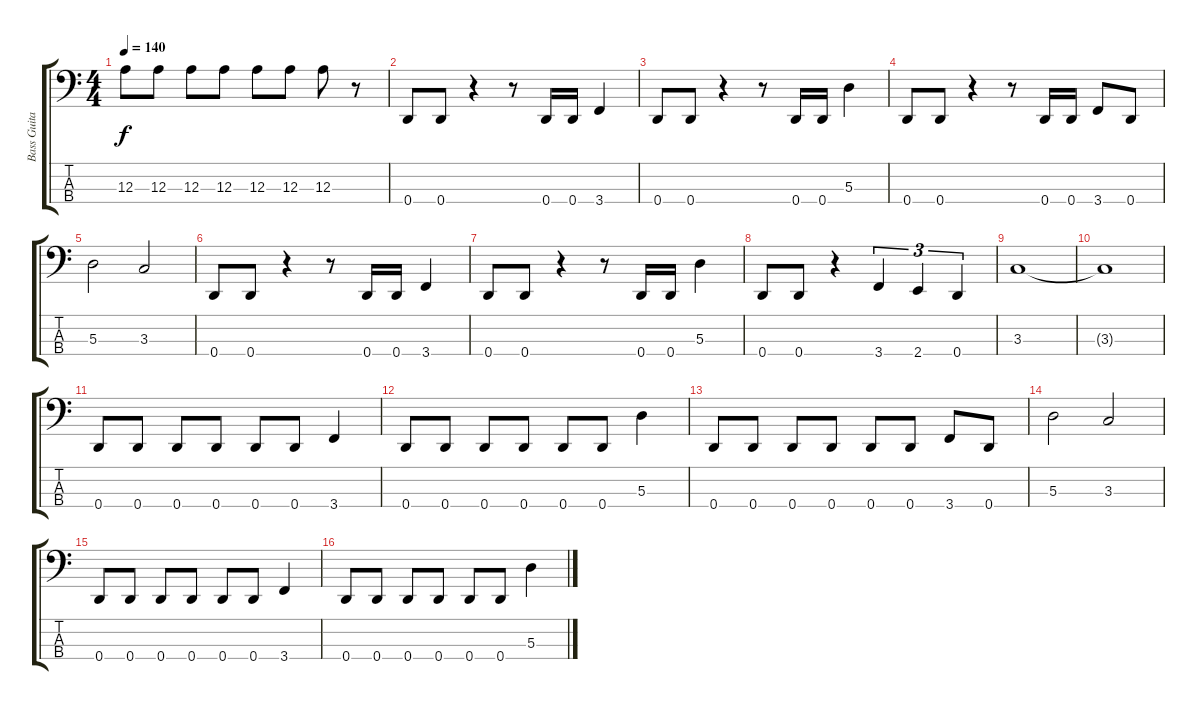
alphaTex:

\track ("Bass Guitar" "Bass Guita") {instrument electricbasspick}
\staff {score tabs}
\tuning (G2 D2 A1 D1) {hide}
\ts (4 4)
\tempo 140
\clef f4
\ks c
12.3.8{dy f} 12.3.8 12.3.8 12.3.8 12.3.8 12.3.8 12.3.8 r.8 |
0.4.8 0.4.8 r.4 r.8 0.4.16 0.4.16 3.4.4 |
0.4.8 0.4.8 r.4 r.8 0.4.16 0.4.16 5.3.4 |
0.4.8 0.4.8 r.4 r.8 0.4.16 0.4.16 3.4.8 0.4.8 |
5.3.2 3.3.2 |
0.4.8 0.4.8 r.4 r.8 0.4.16 0.4.16 3.4.4 |
0.4.8 0.4.8 r.4 r.8 0.4.16 0.4.16 5.3.4 |
0.4.8 0.4.8 r.4 3.4.4{tu (3 2)} 2.4.4{tu (3 2)} 0.4.4{tu (3 2)} |
3.3.1 |
3.3{t}.1 |
0.4.8 0.4.8 0.4.8 0.4.8 0.4.8 0.4.8 3.4.4 |
0.4.8 0.4.8 0.4.8 0.4.8 0.4.8 0.4.8 5.3.4 |
0.4.8 0.4.8 0.4.8 0.4.8 0.4.8 0.4.8 3.4.8 0.4.8 |
5.3.2 3.3.2 |
0.4.8 0.4.8 0.4.8 0.4.8 0.4.8 0.4.8 3.4.4 |
0.4.8 0.4.8 0.4.8 0.4.8 0.4.8 0.4.8 5.3.4
